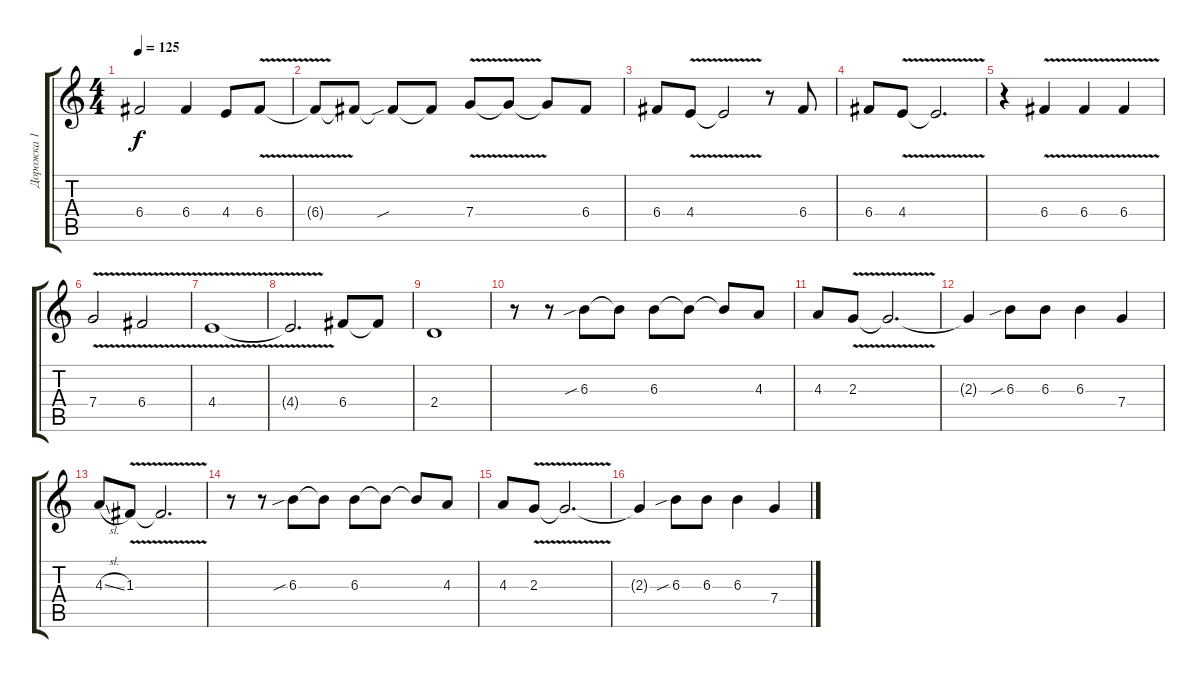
\track ("Дорожка 1" "Дорожка 1") {instrument overdrivenguitar}
\staff {score tabs}
\tuning (D4 A3 F3 C3 G2 C2) {hide}
\ts (4 4)
\tempo 125
\clef g2
\ks c
6.4.2{dy f} 6.4.4 4.4.8 6.4{v}.8 |
6.4{t}.8 6.4{t}.8 6.4{sib t}.8 6.4{t}.8 7.4{v}.8 7.4{t}.8 7.4{t}.8 6.4.8 |
6.4.8 4.4{v}.8 4.4{t}.2 r.8 6.4.8 |
6.4.8 4.4{v}.8 4.4{t}.2{d} |
r.4 6.4{v}.4 6.4{v}.4 6.4{v}.4 |
7.4{v}.2 6.4{v}.2 |
4.4{v}.1 |
4.4{t}.2{d} 6.4.8 6.4{t}.8 |
2.4.1 |
r.8 r.8 6.3{sib}.8 6.3{t}.8 6.3.8 6.3{t}.8 6.3{t}.8 4.3.8 |
4.3.8 2.3{v}.8 2.3{t}.2{d} |
2.3{t}.4 6.3{sib}.8 6.3.8 6.3.4 7.4.4 |
4.3{sl}.8 1.3{v}.8 1.3{t}.2{d} |
r.8 r.8 6.3{sib}.8 6.3{t}.8 6.3.8 6.3{t}.8 6.3{t}.8 4.3.8 |
4.3.8 2.3{v}.8 2.3{t}.2{d} |
2.3{t}.4 6.3{sib}.8 6.3.8 6.3.4 7.4.4
